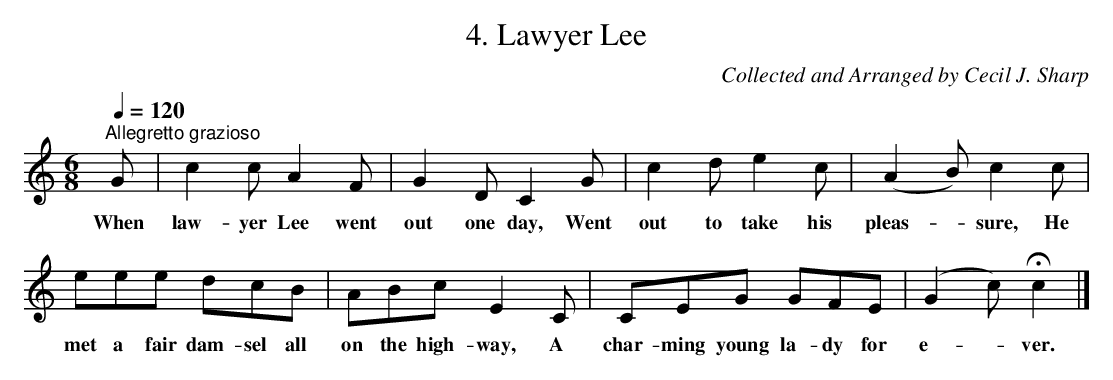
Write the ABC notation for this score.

X:1
T:4. Lawyer Lee
C:Collected and Arranged by Cecil J. Sharp
L:1/8
Q:1/4=120
M:6/8
K:C
"^Allegretto grazioso" G | c2 c A2 F | G2 D C2 G | c2 d e2 c | (A2 B) c2 c |$ eee dcB | ABc E2 C |
w: When|law- yer Lee went|out one day, Went|out to take his|pleas- * sure, He|met a fair dam- sel all|on the high- way, A|
CEG GFE | (G2 c) !fermata!c2 |]
w: char- ming young la- dy for|e- * ver.|
